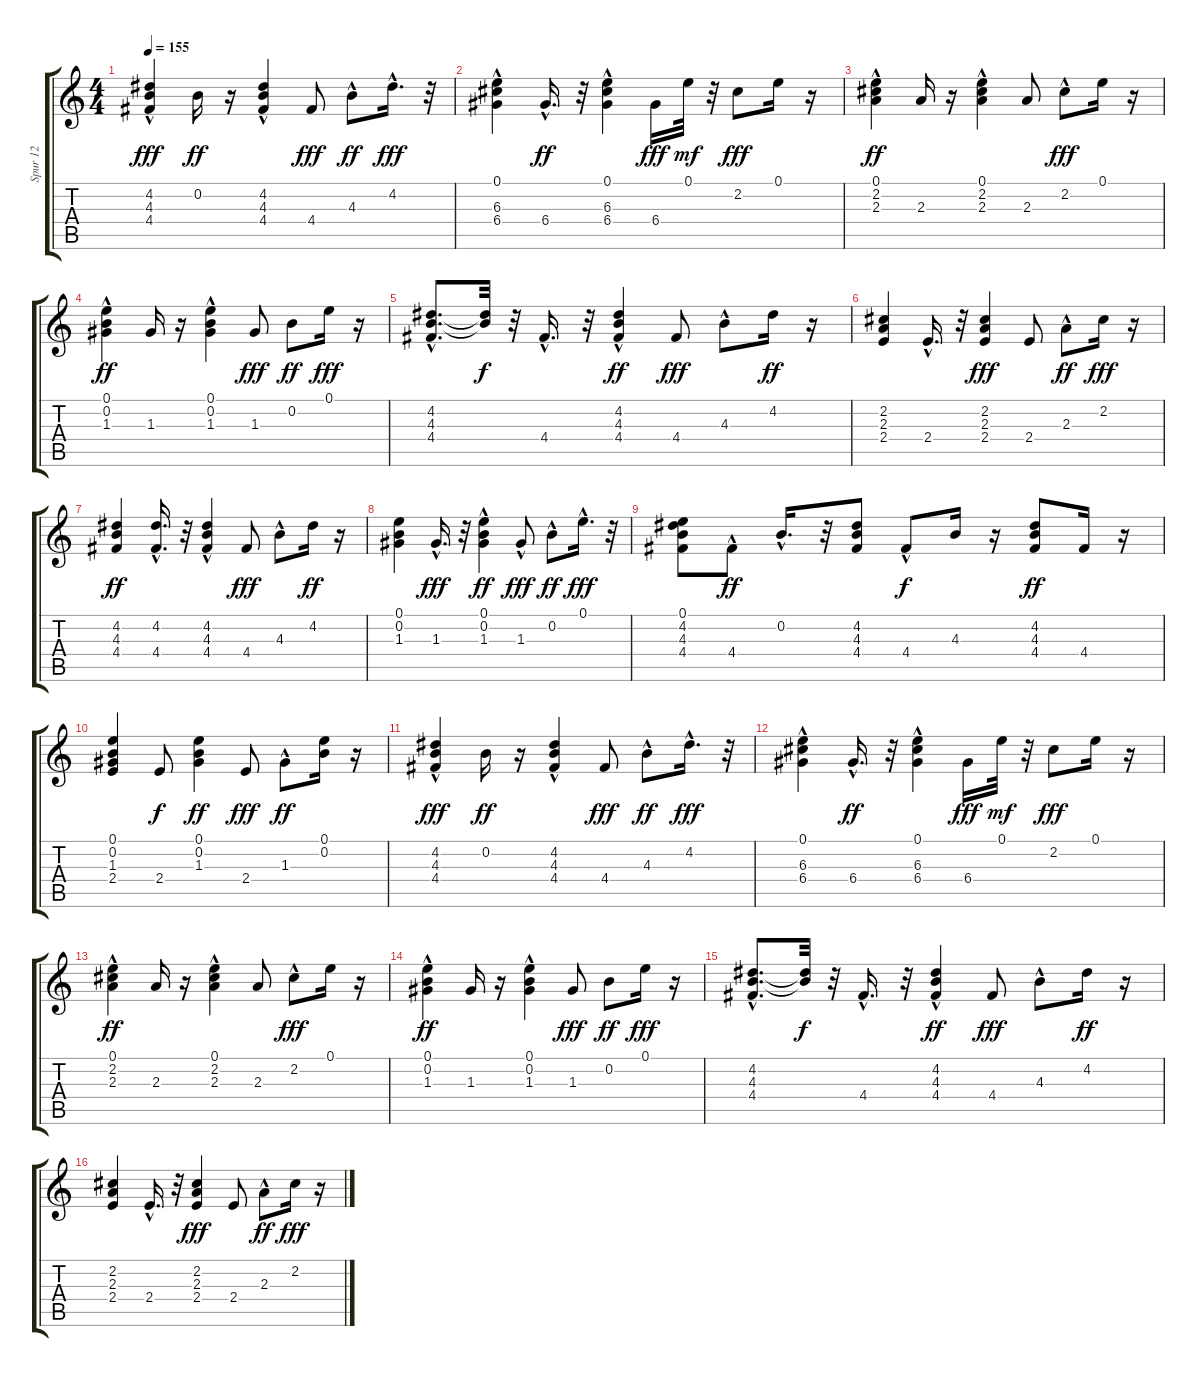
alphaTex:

\track ("Spur 12" "Spur 12") {instrument acousticguitarsteel}
\staff {score tabs}
\tuning (E4 B3 G3 D3 A2 E2) {hide}
\ts (4 4)
\tempo 155
\clef g2
\ks c
(4.2 4.3{hac} 4.4).4{dy fff} 0.2.16{dy ff} r.16 (4.2 4.3{hac} 4.4).4 4.4.8{dy fff} 4.3{hac}.8{dy ff} 4.2{hac}.16{d dy fff} r.32 |
(0.1 6.3 6.4{hac}).4 6.4{hac}.16{d dy ff} r.32 (0.1 6.3 6.4{hac}).4 6.4.16{dy fff} 0.1.32{dy mf} r.32 2.2.8{dy fff} 0.1.16 r.16 |
(0.1 2.2 2.3{hac}).4{dy ff} 2.3.16 r.16 (0.1 2.2 2.3{hac}).4 2.3.8 2.2{hac}.8{dy fff} 0.1.16 r.16 |
(0.1 0.2 1.3{hac}).4{dy ff} 1.3.16 r.16 (0.1 0.2 1.3{hac}).4 1.3.8{dy fff} 0.2.8{dy ff} 0.1.16{dy fff} r.16 |
(4.2{hac} 4.3{hac} 4.4).8{d} (4.2{t} 4.3{t}).32{dy f} r.32 4.4{hac}.16{d} r.32 (4.2 4.3{hac} 4.4).4{dy ff} 4.4.8{dy fff} 4.3{hac}.8 4.2.16{dy ff} r.16 |
(2.2 2.3 2.4).4 2.4{hac}.16{d} r.32 (2.2 2.3 2.4).4{dy fff} 2.4.8 2.3{hac}.8{dy ff} 2.2.16{dy fff} r.16 |
(4.2 4.3 4.4).4{dy ff} (4.2 4.4{hac}).16{d} r.32 (4.2{hac} 4.3 4.4).4 4.4.8{dy fff} 4.3{hac}.8 4.2.16{dy ff} r.16 |
(0.1 0.2 1.3).4 1.3{hac}.16{d dy fff} r.32 (0.1 0.2 1.3{hac}).4{dy ff} 1.3{hac}.8{dy fff} 0.2{hac}.8{dy ff} 0.1{hac}.16{d dy fff} r.32 |
(0.1 4.2 4.3 4.4).8 4.4{hac}.8{dy ff} 0.2{hac}.16{d} r.32 (4.2 4.3 4.4).8 4.4{hac}.8{dy f} 4.3.16 r.16 (4.2 4.3 4.4).8{dy ff} 4.4.16 r.16 |
(0.1 0.2 1.3 2.4).4 2.4.8{dy f} (0.1 0.2 1.3).4{dy ff} 2.4.8{dy fff} 1.3{hac}.8{dy ff} (0.1 0.2).16 r.16 |
(4.2 4.3{hac} 4.4).4{dy fff} 0.2.16{dy ff} r.16 (4.2 4.3{hac} 4.4).4 4.4.8{dy fff} 4.3{hac}.8{dy ff} 4.2{hac}.16{d dy fff} r.32 |
(0.1 6.3 6.4{hac}).4 6.4{hac}.16{d dy ff} r.32 (0.1 6.3 6.4{hac}).4 6.4.16{dy fff} 0.1.32{dy mf} r.32 2.2.8{dy fff} 0.1.16 r.16 |
(0.1 2.2 2.3{hac}).4{dy ff} 2.3.16 r.16 (0.1 2.2 2.3{hac}).4 2.3.8 2.2{hac}.8{dy fff} 0.1.16 r.16 |
(0.1 0.2 1.3{hac}).4{dy ff} 1.3.16 r.16 (0.1 0.2 1.3{hac}).4 1.3.8{dy fff} 0.2.8{dy ff} 0.1.16{dy fff} r.16 |
(4.2{hac} 4.3{hac} 4.4).8{d} (4.2{t} 4.3{t}).32{dy f} r.32 4.4{hac}.16{d} r.32 (4.2 4.3{hac} 4.4).4{dy ff} 4.4.8{dy fff} 4.3{hac}.8 4.2.16{dy ff} r.16 |
(2.2 2.3 2.4).4 2.4{hac}.16{d} r.32 (2.2 2.3 2.4).4{dy fff} 2.4.8 2.3{hac}.8{dy ff} 2.2.16{dy fff} r.16
